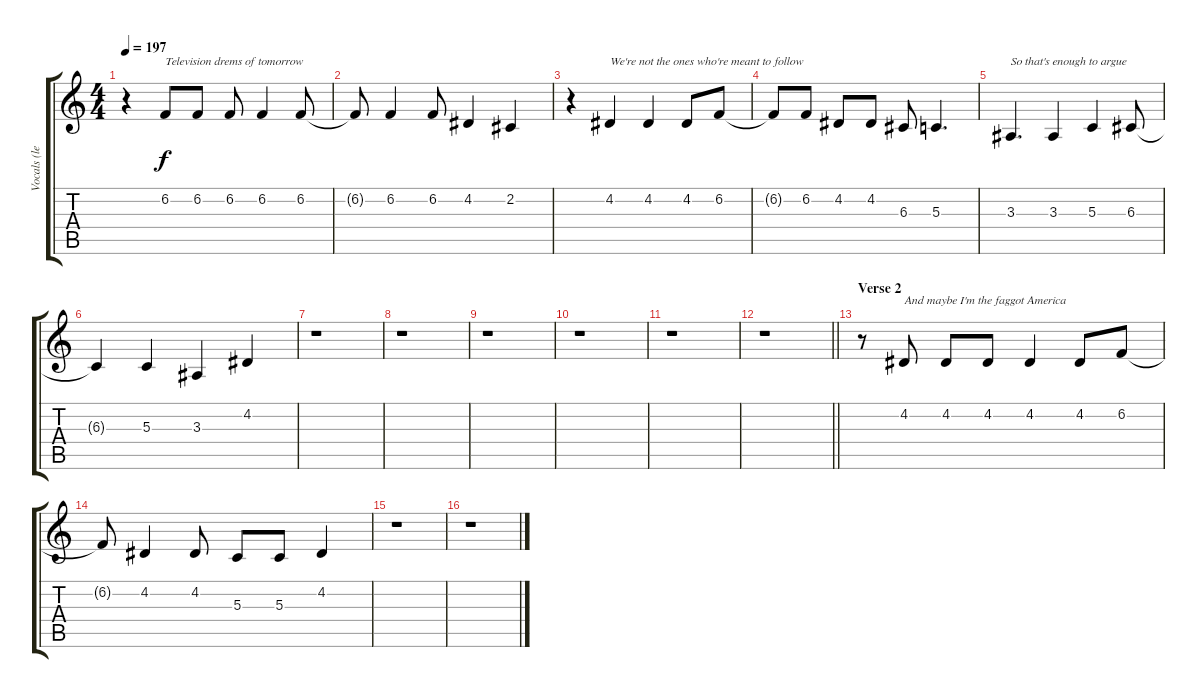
\track ("Vocals (lead)" "Vocals (le") {instrument tenorsax}
\staff {score tabs}
\tuning (E4 B3 G3 D3 A2 E2) {hide}
\ts (4 4)
\tempo 197
\clef g2
\ks c
r.4{dy mp} 6.2.8{txt "Television drems of tomorrow" dy f} 6.2.8 6.2.8 6.2.4 6.2.8 |
6.2{t}.8 6.2.4 6.2.8 4.2.4 2.2.4 |
r.4 4.2.4{txt "We're not the ones who're meant to follow"} 4.2.4 4.2.8 6.2.8 |
6.2{t}.8 6.2.8 4.2.8 4.2.8 6.3.8 5.3.4{d} |
3.3.4{d txt "So that's enough to argue"} 3.3.4 5.3.4 6.3.8 |
6.3{t}.4 5.3.4 3.3.4 4.2.4 |
r.1 |
r.1 |
r.1 |
r.1 |
r.1 |
\barLineRight lightlight
r.1 |
\section ("" "Verse 2")
r.8 4.2.8{txt "And maybe I'm the faggot America"} 4.2.8 4.2.8 4.2.4 4.2.8 6.2.8 |
6.2{t}.8 4.2.4 4.2.8 5.3.8 5.3.8 4.2.4 |
r.1 |
r.1
